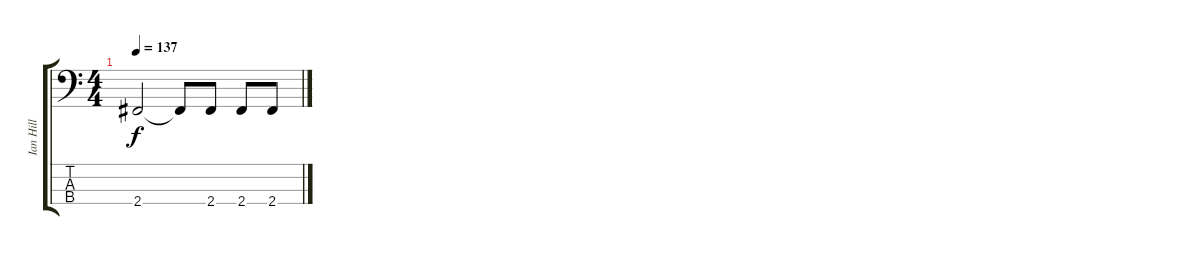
\track ("Ian Hill" "Ian Hill") {instrument electricbasspick}
\staff {score tabs}
\tuning (G2 D2 A1 E1) {hide}
\ts (4 4)
\tempo 137
\clef f4
\ks c
2.4{t}.2{dy f} 2.4{t}.8 2.4.8 2.4.8 2.4.8
